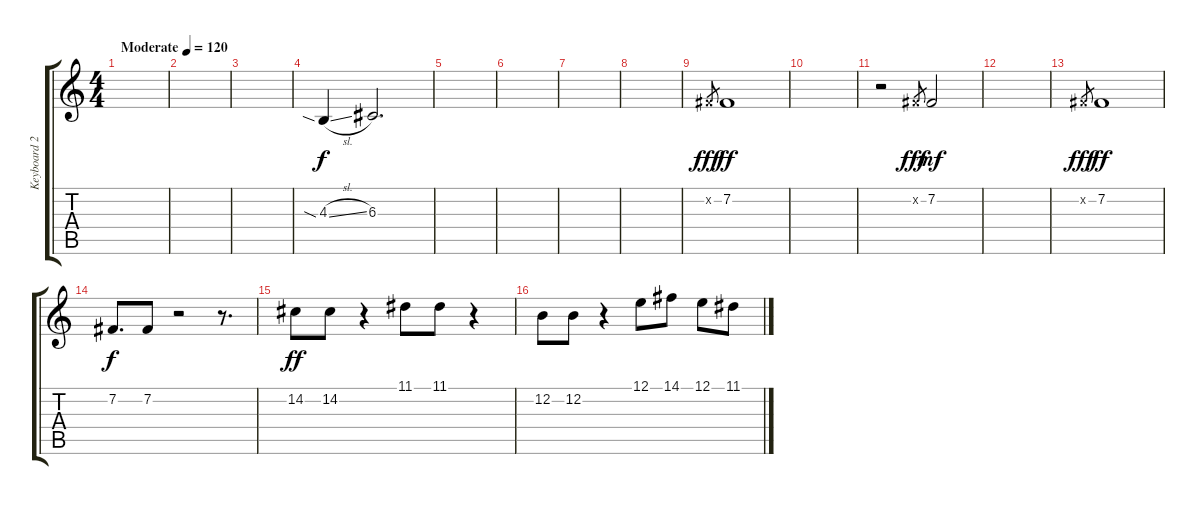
\track ("Keyboard 2" "Keyboard 2") {instrument fx1rain}
\staff {score tabs}
\tuning (E4 B3 G3 D3 A2 E2) {hide}
\ts (4 4)
\tempo (120 "Moderate")
\clef g2
\ks c
|
|
|
4.3{sia sl}.4 6.3.2{d} |
|
|
|
|
7.2{x}.8{gr dy fff} 7.2.1{dy ff} |
|
r.2 7.2{x}.8{gr dy fff} 7.2.2{dy mf} |
|
7.2{x}.8{gr dy fff} 7.2.1{dy ff} |
7.2.8{d dy f balance 16 instrument lead1square} 7.2.8{balance 0} r.2 r.8{d} |
14.2.8{dy ff volume 14 balance 12 instrument lead1square} 14.2.8 r.4 11.1.8 11.1.8 r.4 |
12.2.8 12.2.8 r.4 12.1.8 14.1.8 12.1.8 11.1.8
